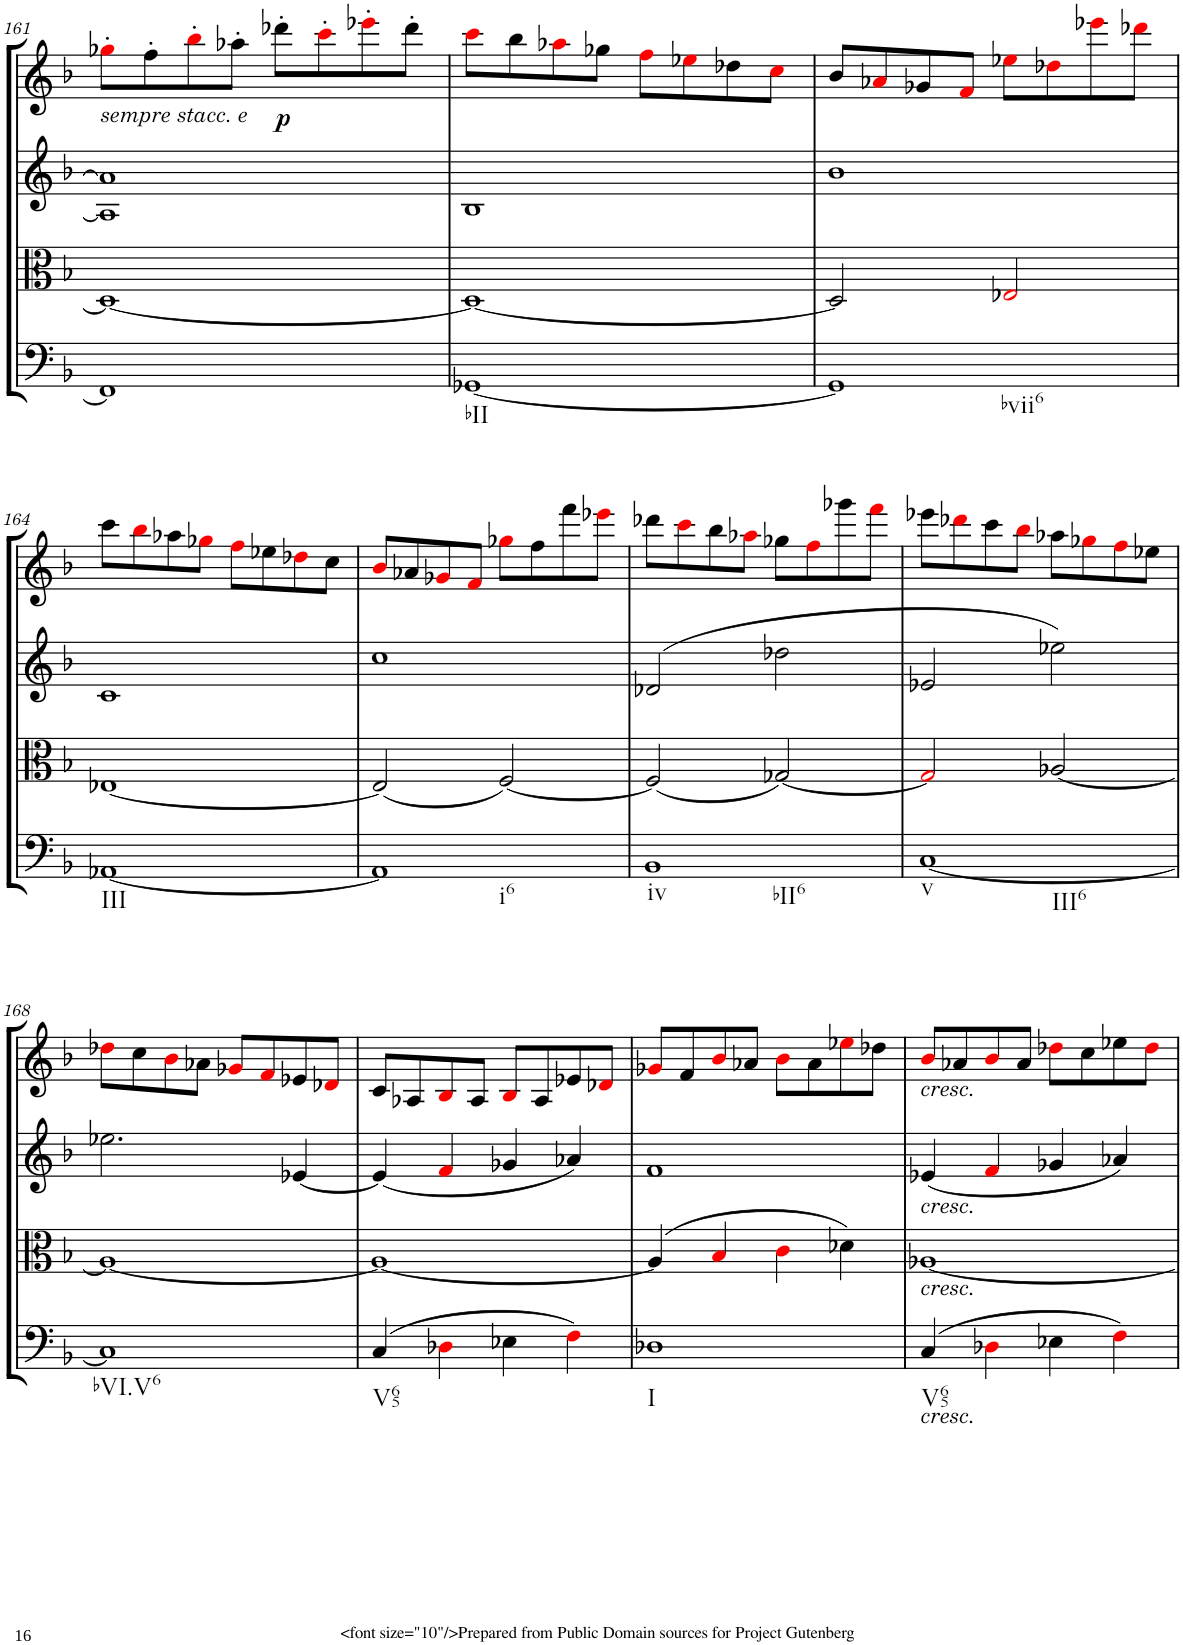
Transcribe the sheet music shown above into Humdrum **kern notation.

**kern	**kern	**kern	**kern	**dynam
*part4	*part3	*part2	*part1	*part1
*staff4	*staff3	*staff2	*staff1	*staff1
*I"Cello	*I"Viola	*I"2nd Violin	*I"1st Violin	*
*	*I'Vla	*I'Vln	*I'Vln	*
!!LO:PB:g=z
*clefF4	*clefC3	*clefG2	*clefG2	*
*k[b-]	*k[b-]	*k[b-]	*k[b-]	*
*M4/4	*M4/4	*M4/4	*M4/4	*
*met(c)	*met(c)	*met(c)	*met(c)	*
=161	=161	=161	=161	=161
!	!	!	!LO:TX:b:i:t=sempre stacc. e	!
1FF]	1D-_	1A-] 1a-]	8gg-X'i\L	.
.	.	.	8ff'\	.
.	.	.	8bb-'i\	.
.	.	.	8aa-X'\J	.
!	!	!	!	!LO:DY:b
.	.	.	8ddd-X'\L	p
.	.	.	8ccc'i\	.
.	.	.	8eee-X'i\	.
.	.	.	8ddd-'\J	.
=162	=162	=162	=162	=162
!LO:TX:b:t=bII	!	!	!	!
[1GG-X	1D-_	1B-	8ccci\L	.
.	.	.	8bb-\	.
.	.	.	8aa-Xi\	.
.	.	.	8gg-X\J	.
.	.	.	8ffi\L	.
.	.	.	8ee-Xi\	.
.	.	.	8dd-X\	.
.	.	.	8cci\J	.
=163	=163	=163	=163	=163
!LO:TX:b:t=bvii6	!	!	!	!
1GG-]	2D-/]	1b-	8b-/L	.
.	.	.	8a-Xi/	.
.	.	.	8g-X/	.
.	.	.	8fi/J	.
.	2E-Xi/	.	8ee-Xi\L	.
.	.	.	8dd-Xi\	.
.	.	.	8eee-Xi\	.
.	.	.	8ddd-Xi\J	.
!!LO:LB:g=z
=164	=164	=164	=164	=164
!LO:TX:b:t=III	!	!	!	!
[1AA-X	[1E-X	1c	8ccc\L	.
.	.	.	8bb-i\	.
.	.	.	8aa-X\	.
.	.	.	8gg-Xi\J	.
.	.	.	8ffi\L	.
.	.	.	8ee-X\	.
.	.	.	8dd-Xi\	.
.	.	.	8cc\J	.
=165	=165	=165	=165	=165
!LO:TX:b:t=i6	!	!	!	!
1AA-]	(2E-/]	1cc	8b-i/L	.
.	.	.	8a-X/	.
.	.	.	8g-Xi/	.
.	.	.	8fi/J	.
.	[2F/)	.	8gg-Xi\L	.
.	.	.	8ff\	.
.	.	.	8fff\	.
.	.	.	8eee-Xi\J	.
=166	=166	=166	=166	=166
!LO:TX:b:t=iv	!	!	!	!
!LO:TX:b:t=bII6	!	!	!	!
1BB-	(2F/]	(2d-X/	8ddd-X\L	.
.	.	.	8ccci\	.
.	.	.	8bb-\	.
.	.	.	8aa-Xi\J	.
.	[2G-X/)	2dd-X\	8gg-X\L	.
.	.	.	8ffi\	.
.	.	.	8ggg-X\	.
.	.	.	8fffi\J	.
=167	=167	=167	=167	=167
!LO:TX:b:t=v	!	!	!	!
!LO:TX:b:t=III6	!	!	!	!
[1C	2G-i/]	2e-X/	8eee-X\L	.
.	.	.	8ddd-Xi\	.
.	.	.	8ccc\	.
.	.	.	8bb-i\J	.
.	[2A-X/	2ee-X\)	8aa-X\L	.
.	.	.	8gg-Xi\	.
.	.	.	8ffi\	.
.	.	.	8ee-X\J	.
!!LO:LB:g=z
=168	=168	=168	=168	=168
!LO:TX:b:t=bVI.V6	!	!	!	!
1C]	1A-_	2.ee-X\	8dd-Xi\L	.
.	.	.	8cc\	.
.	.	.	8b-i\	.
.	.	.	8a-X\J	.
.	.	.	8g-Xi/L	.
.	.	.	8fi/	.
.	.	[4e-X/	8e-X/	.
.	.	.	8d-Xi/J	.
=169	=169	=169	=169	=169
!LO:TX:b:t=V65	!	!	!	!
(4C/	1A-_	(4e-/]	8c/L	.
.	.	.	8A-X/	.
4D-Xi\	.	4fi/	8B-i/	.
.	.	.	8A-/J	.
4E-X\	.	4g-X/	8B-i/L	.
.	.	.	8A-/	.
4Fi\)	.	4a-X/)	8e-X/	.
.	.	.	8d-Xi/J	.
=170	=170	=170	=170	=170
!LO:TX:b:t=I	!	!	!	!
1D-X	(4A-/]	1f	8g-Xi/L	.
.	.	.	8f/	.
.	4B-i/	.	8b-i/	.
.	.	.	8a-X/J	.
.	4ci\	.	8b-i\L	.
.	.	.	8a-\	.
.	4d-X\)	.	8ee-Xi\	.
.	.	.	8dd-X\J	.
=171	=171	=171	=171	=171
!	!	!	!LO:TX:b:i:t=cresc.	!
!	!	!LO:TX:b:i:t=cresc.	!	!
!	!LO:TX:b:i:t=cresc.	!	!	!
!LO:TX:b:i:t=cresc.	!	!	!	!
!LO:TX:b:t=V65	!	!	!	!
(4C/	[1A-X	(4e-X/	8b-i/L	.
.	.	.	8a-X/	.
4D-Xi\	.	4fi/	8b-i/	.
.	.	.	8a-/J	.
4E-X\	.	4g-X/	8dd-Xi\L	.
.	.	.	8cc\	.
4Fi\)	.	4a-X/)	8ee-X\	.
.	.	.	8dd-i\J	.
=	=	=	=	=
*-	*-	*-	*-	*-
